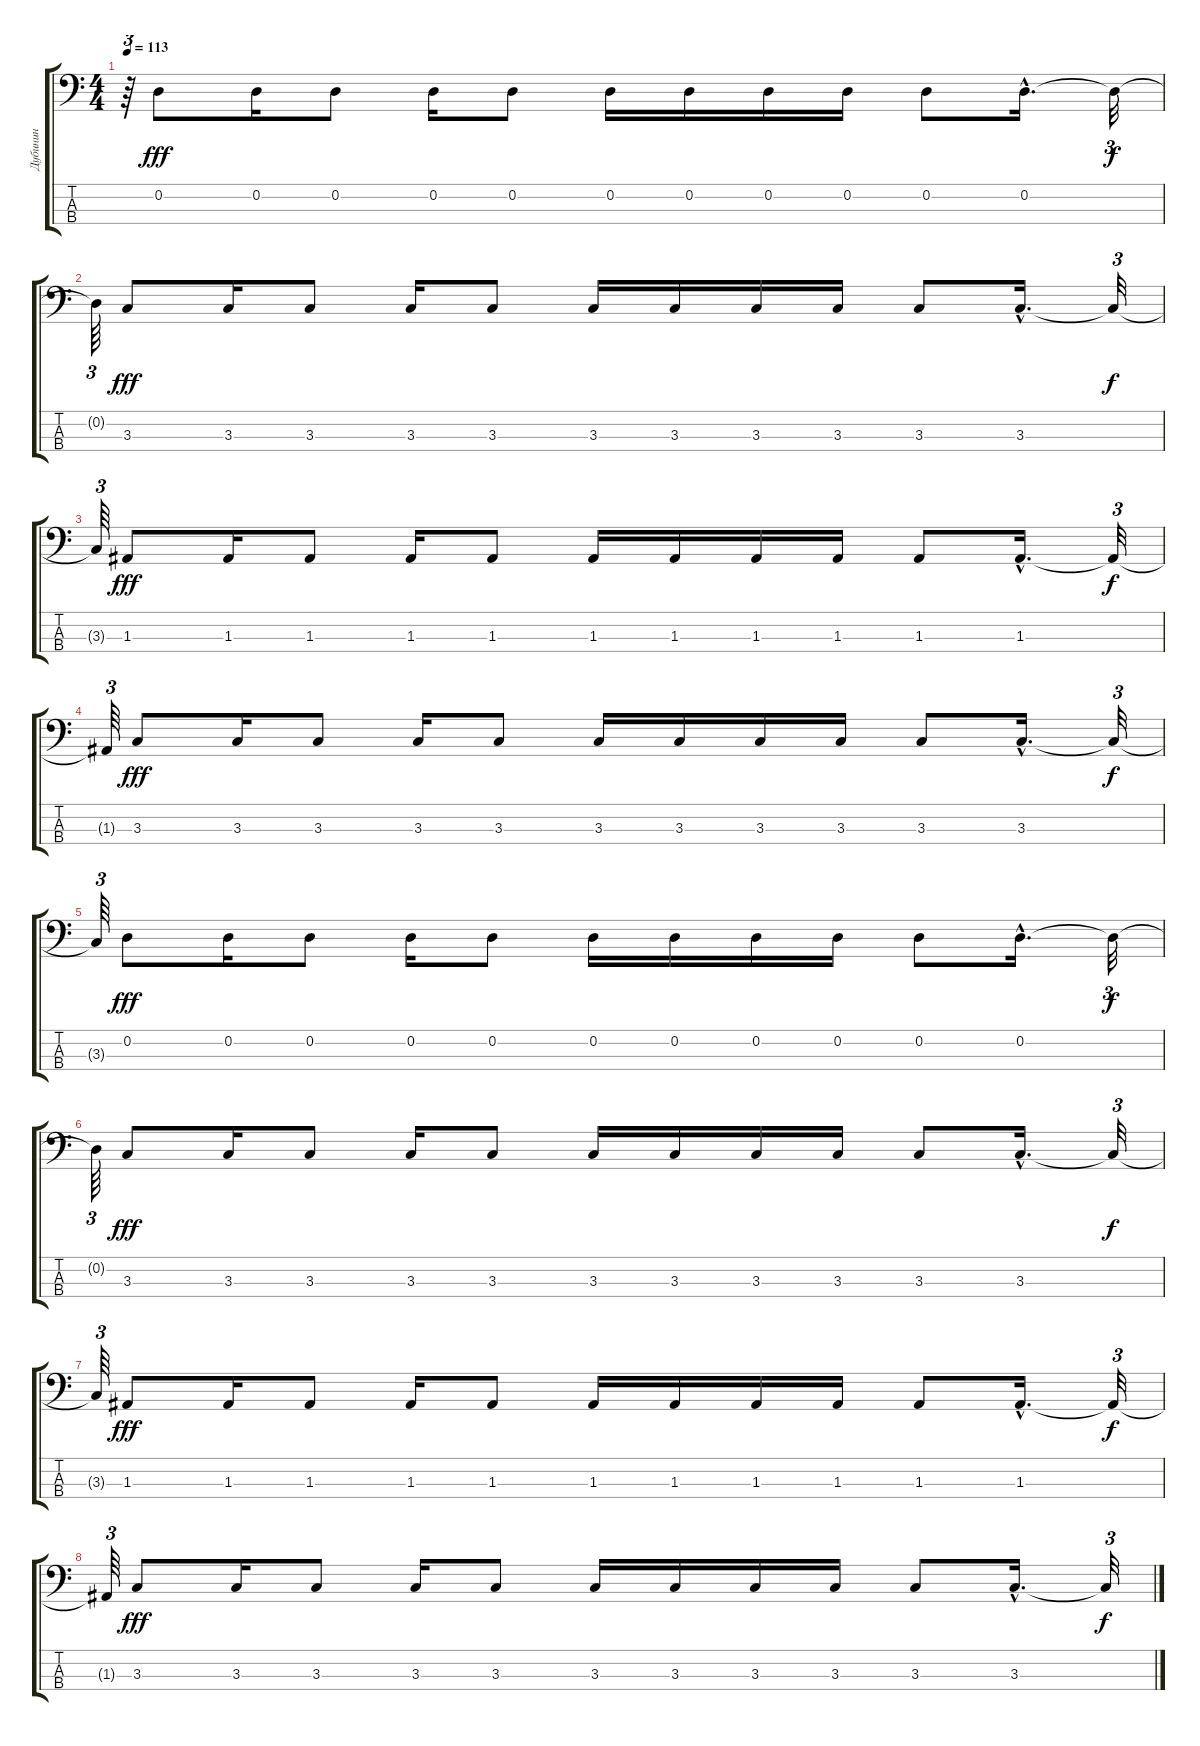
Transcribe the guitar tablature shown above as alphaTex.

\track ("Дубинин" "Дубинин") {instrument electricbassfinger}
\staff {score tabs}
\tuning (G2 D2 A1 E1) {hide}
\ts (4 4)
\tempo 113
\clef f4
\ks c
r.64{tu (3 2) dy f} 0.2.8{dy fff} 0.2.16 0.2.8 0.2.16 0.2.8 0.2.16 0.2.16 0.2.16 0.2.16 0.2.8 0.2{hac}.16{d} 0.2{t}.32{tu (3 2) dy f} |
0.2{t}.64{tu (3 2)} 3.3.8{dy fff} 3.3.16 3.3.8 3.3.16 3.3.8 3.3.16 3.3.16 3.3.16 3.3.16 3.3.8 3.3{hac}.16{d} 3.3{t}.32{tu (3 2) dy f} |
3.3{t}.64{tu (3 2)} 1.3.8{dy fff} 1.3.16 1.3.8 1.3.16 1.3.8 1.3.16 1.3.16 1.3.16 1.3.16 1.3.8 1.3{hac}.16{d} 1.3{t}.32{tu (3 2) dy f} |
1.3{t}.64{tu (3 2)} 3.3.8{dy fff} 3.3.16 3.3.8 3.3.16 3.3.8 3.3.16 3.3.16 3.3.16 3.3.16 3.3.8 3.3{hac}.16{d} 3.3{t}.32{tu (3 2) dy f} |
3.3{t}.64{tu (3 2)} 0.2.8{dy fff} 0.2.16 0.2.8 0.2.16 0.2.8 0.2.16 0.2.16 0.2.16 0.2.16 0.2.8 0.2{hac}.16{d} 0.2{t}.32{tu (3 2) dy f} |
0.2{t}.64{tu (3 2)} 3.3.8{dy fff} 3.3.16 3.3.8 3.3.16 3.3.8 3.3.16 3.3.16 3.3.16 3.3.16 3.3.8 3.3{hac}.16{d} 3.3{t}.32{tu (3 2) dy f} |
3.3{t}.64{tu (3 2)} 1.3.8{dy fff} 1.3.16 1.3.8 1.3.16 1.3.8 1.3.16 1.3.16 1.3.16 1.3.16 1.3.8 1.3{hac}.16{d} 1.3{t}.32{tu (3 2) dy f} |
1.3{t}.64{tu (3 2)} 3.3.8{dy fff} 3.3.16 3.3.8 3.3.16 3.3.8 3.3.16 3.3.16 3.3.16 3.3.16 3.3.8 3.3{hac}.16{d} 3.3{t}.32{tu (3 2) dy f}
